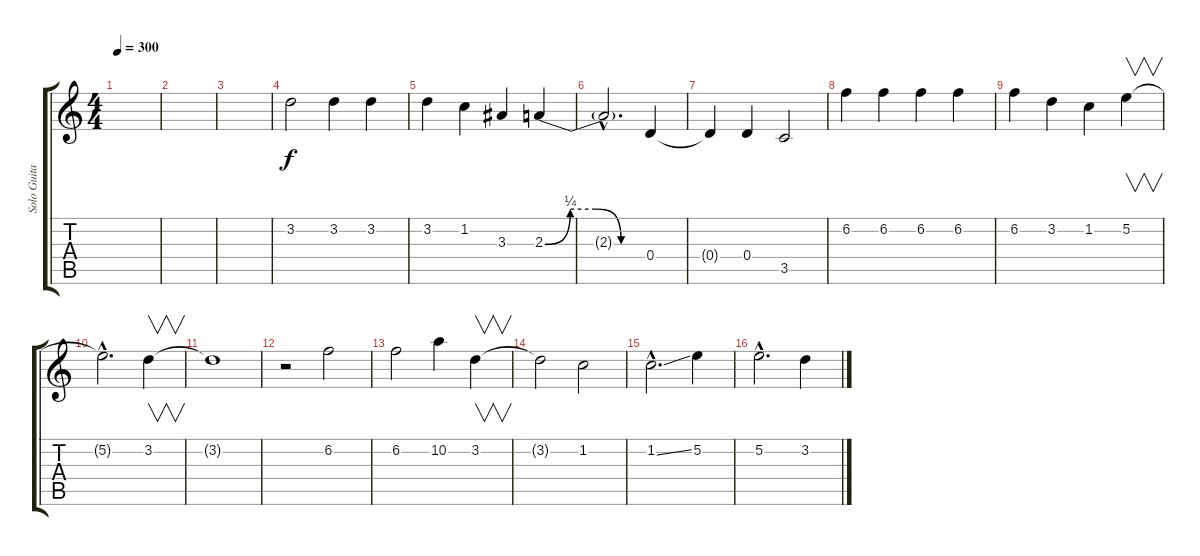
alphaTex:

\track ("Solo Guitar" "Solo Guita") {instrument overdrivenguitar}
\staff {score tabs}
\tuning (E4 B3 G3 D3 A2 E2) {hide}
\ts (4 4)
\tempo 300
\clef g2
\ks c
|
|
|
3.2.2 3.2.4 3.2.4 |
3.2.4 1.2.4 3.3.4 2.3{be (custom 0 0 15 1 30 1 45 0 60 0)}.4 |
2.3{hac t}.2{d} 0.4.4 |
0.4{t}.4 0.4.4 3.5.2 |
6.2.4 6.2.4 6.2.4 6.2.4 |
6.2.4 3.2.4 1.2.4 5.2.4{v} |
5.2{hac t}.2{d} 3.2.4{v} |
3.2{t}.1 |
r.2 6.2.2 |
6.2.2 10.2.4 3.2.4{v} |
3.2{t}.2 1.2.2 |
1.2{ss hac}.2{d} 5.2.4 |
5.2{hac}.2{d} 3.2.4
